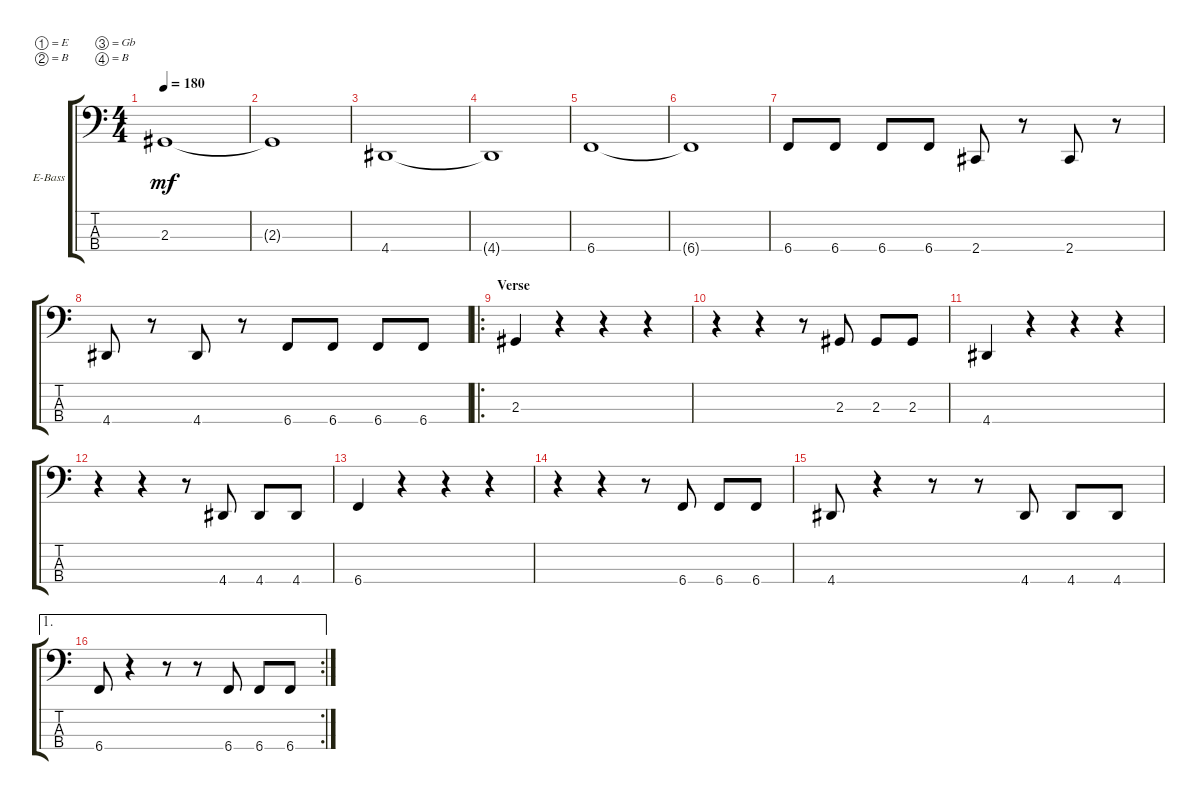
\bracketExtendMode groupsimilarinstruments
\firstSystemTrackNameOrientation horizontal
\otherSystemsTrackNameOrientation horizontal
\track ("Electric Bass" "E-Bass") {instrument electricbassfinger}
\staff {score tabs}
\tuning (E2 B1 Gb1 B0)
\ts (4 4)
\tempo 180
\clef f4
\ks c
2.3.1{dy mf} |
2.3{t}.1 |
4.4.1 |
4.4{t}.1 |
6.4.1 |
6.4{t}.1 |
6.4.8 6.4.8 6.4.8 6.4.8 2.4.8 r.8 2.4.8 r.8 |
4.4.8 r.8 4.4.8 r.8 6.4.8 6.4.8 6.4.8 6.4.8 |
\ro
\section ("" "Verse")
2.3.4 r.4 r.4 r.4 |
r.4 r.4 r.8 2.3.8 2.3.8 2.3.8 |
4.4.4 r.4 r.4 r.4 |
r.4 r.4 r.8 4.4.8 4.4.8 4.4.8 |
6.4.4 r.4 r.4 r.4 |
r.4 r.4 r.8 6.4.8 6.4.8 6.4.8 |
4.4.8 r.4 r.8 r.8 4.4.8 4.4.8 4.4.8 |
\ae 1
\rc 2
6.4.8 r.4 r.8 r.8 6.4.8 6.4.8 6.4.8
